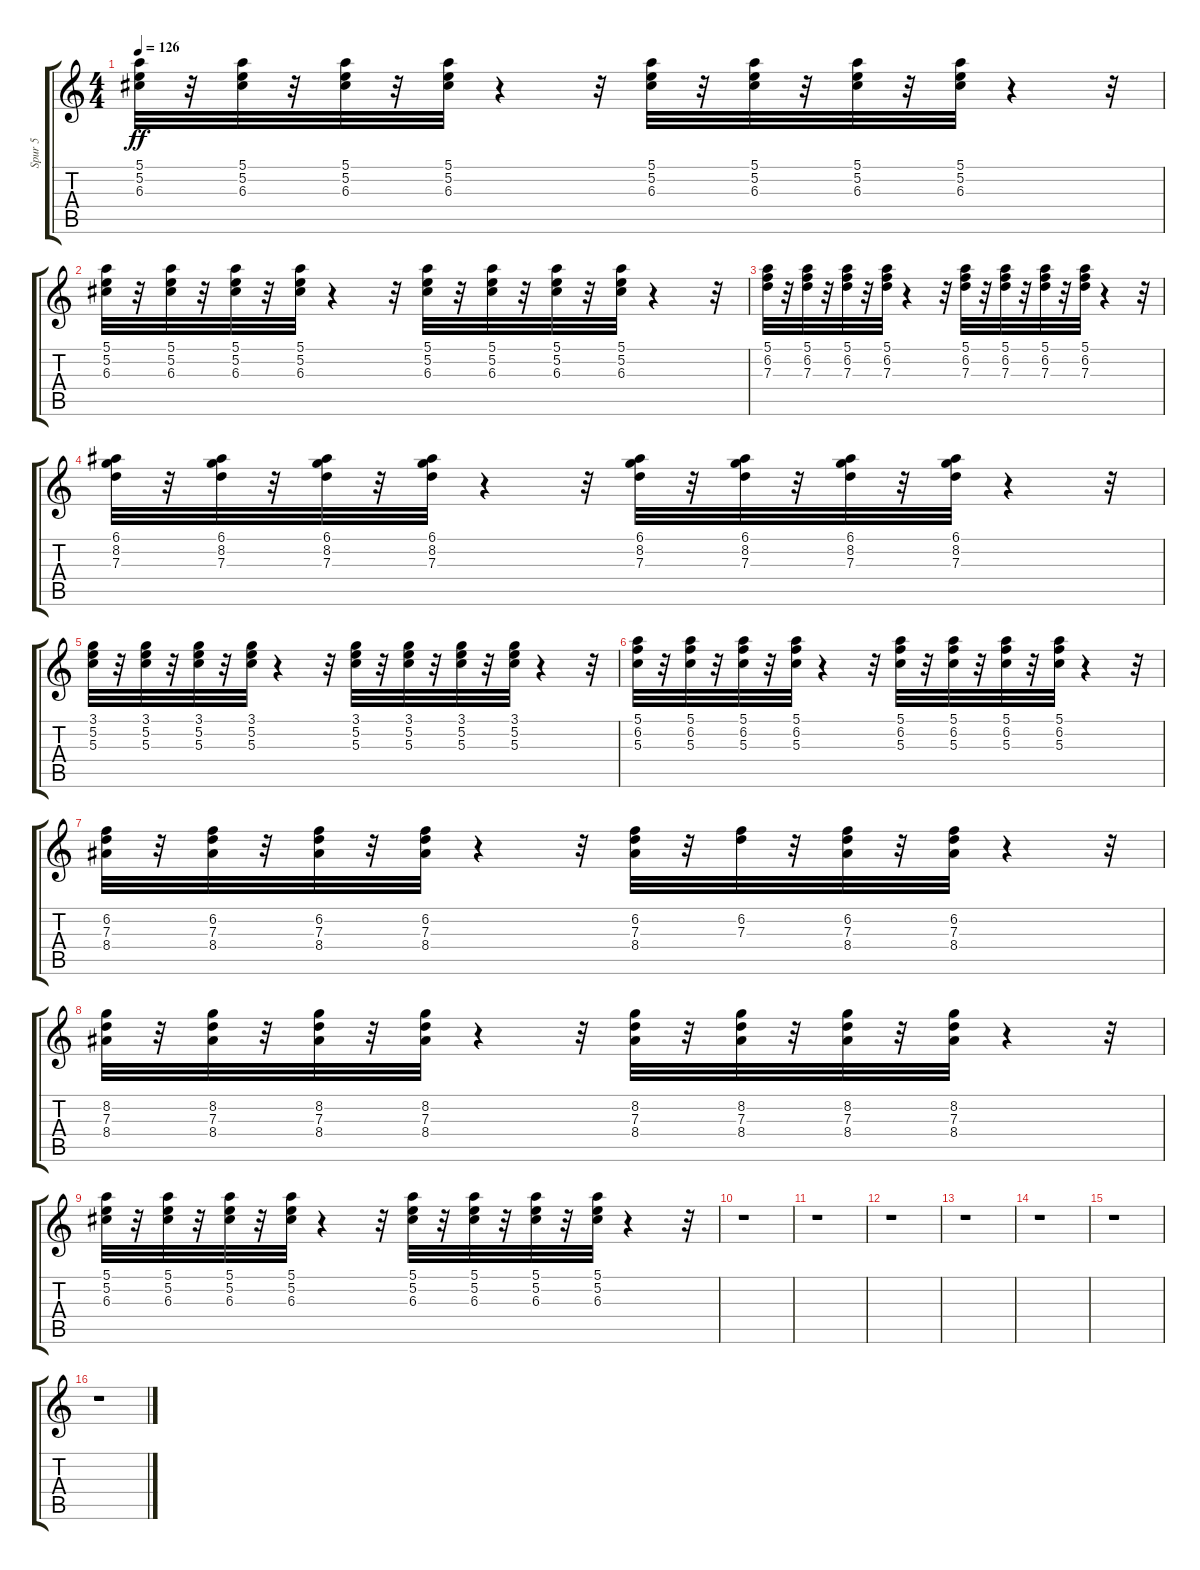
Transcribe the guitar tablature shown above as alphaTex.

\track ("Spur 5" "Spur 5") {instrument electricguitarclean}
\staff {score tabs}
\tuning (E4 B3 G3 D3 A2 E2) {hide}
\ts (4 4)
\tempo 126
\clef g2
\ks c
(5.1 5.2 6.3).32{dy ff} r.32 (5.1 5.2 6.3).32 r.32 (5.1 5.2 6.3).32 r.32 (5.1 5.2 6.3).32 r.4 r.32 (5.1 5.2 6.3).32 r.32 (5.1 5.2 6.3).32 r.32 (5.1 5.2 6.3).32 r.32 (5.1 5.2 6.3).32 r.4 r.32 |
(5.1 5.2 6.3).32 r.32 (5.1 5.2 6.3).32 r.32 (5.1 5.2 6.3).32 r.32 (5.1 5.2 6.3).32 r.4 r.32 (5.1 5.2 6.3).32 r.32 (5.1 5.2 6.3).32 r.32 (5.1 5.2 6.3).32 r.32 (5.1 5.2 6.3).32 r.4 r.32 |
(5.1 6.2 7.3).32 r.32 (5.1 6.2 7.3).32 r.32 (5.1 6.2 7.3).32 r.32 (5.1 6.2 7.3).32 r.4 r.32 (5.1 6.2 7.3).32 r.32 (5.1 6.2 7.3).32 r.32 (5.1 6.2 7.3).32 r.32 (5.1 6.2 7.3).32 r.4 r.32 |
(6.1 8.2 7.3).32 r.32 (6.1 8.2 7.3).32 r.32 (6.1 8.2 7.3).32 r.32 (6.1 8.2 7.3).32 r.4 r.32 (6.1 8.2 7.3).32 r.32 (6.1 8.2 7.3).32 r.32 (6.1 8.2 7.3).32 r.32 (6.1 8.2 7.3).32 r.4 r.32 |
(3.1 5.2 5.3).32 r.32 (3.1 5.2 5.3).32 r.32 (3.1 5.2 5.3).32 r.32 (3.1 5.2 5.3).32 r.4 r.32 (3.1 5.2 5.3).32 r.32 (3.1 5.2 5.3).32 r.32 (3.1 5.2 5.3).32 r.32 (3.1 5.2 5.3).32 r.4 r.32 |
(5.1 6.2 5.3).32 r.32 (5.1 6.2 5.3).32 r.32 (5.1 6.2 5.3).32 r.32 (5.1 6.2 5.3).32 r.4 r.32 (5.1 6.2 5.3).32 r.32 (5.1 6.2 5.3).32 r.32 (5.1 6.2 5.3).32 r.32 (5.1 6.2 5.3).32 r.4 r.32 |
(6.2 7.3 8.4).32 r.32 (6.2 7.3 8.4).32 r.32 (6.2 7.3 8.4).32 r.32 (6.2 7.3 8.4).32 r.4 r.32 (6.2 7.3 8.4).32 r.32 (6.2 7.3).32 r.32 (6.2 7.3 8.4).32 r.32 (6.2 7.3 8.4).32 r.4 r.32 |
(8.2 7.3 8.4).32 r.32 (8.2 7.3 8.4).32 r.32 (8.2 7.3 8.4).32 r.32 (8.2 7.3 8.4).32 r.4 r.32 (8.2 7.3 8.4).32 r.32 (8.2 7.3 8.4).32 r.32 (8.2 7.3 8.4).32 r.32 (8.2 7.3 8.4).32 r.4 r.32 |
(5.1 5.2 6.3).32 r.32 (5.1 5.2 6.3).32 r.32 (5.1 5.2 6.3).32 r.32 (5.1 5.2 6.3).32 r.4 r.32 (5.1 5.2 6.3).32 r.32 (5.1 5.2 6.3).32 r.32 (5.1 5.2 6.3).32 r.32 (5.1 5.2 6.3).32 r.4 r.32 |
r.1 |
r.1 |
r.1 |
r.1 |
r.1 |
r.1 |
r.1
